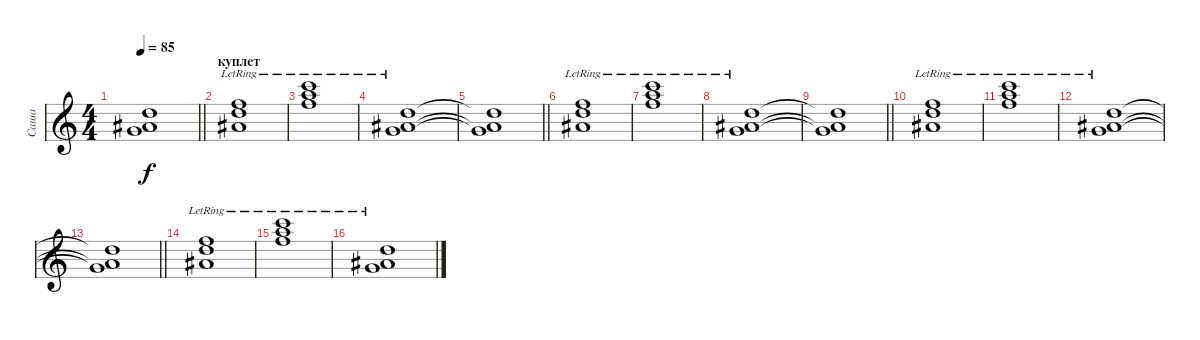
\track ("Саша" "Саша") {instrument stringensemble1}
\staff {score}
\tuning (E4 B3 G3 D3 A2 E2) {hide}
\ts (4 4)
\tempo 85
\clef g2
\barLineRight lightlight
\ks c
(3.1{t} 11.2{t} 19.3{t}).1{dy f} |
\section ("" "куплет")
(6.1{lr} 15.2{lr} 22.3{lr}).1 |
(13.1{lr} 22.2{lr} 29.3{lr}).1 |
(3.1{lr} 11.2{lr} 19.3{lr}).1 |
\barLineRight lightlight
(3.1{t} 11.2{t} 19.3{t}).1 |
(6.1{lr} 15.2{lr} 22.3{lr}).1 |
(13.1{lr} 22.2{lr} 29.3{lr}).1 |
(3.1{lr} 11.2{lr} 19.3{lr}).1 |
\barLineRight lightlight
(3.1{t} 11.2{t} 19.3{t}).1 |
(6.1{lr} 15.2{lr} 22.3{lr}).1 |
(13.1{lr} 22.2{lr} 29.3{lr}).1 |
(3.1{lr} 11.2{lr} 19.3{lr}).1 |
\barLineRight lightlight
(3.1{t} 11.2{t} 19.3{t}).1 |
(6.1{lr} 15.2{lr} 22.3{lr}).1 |
(13.1{lr} 22.2{lr} 29.3{lr}).1 |
(3.1{lr} 11.2{lr} 19.3{lr}).1
